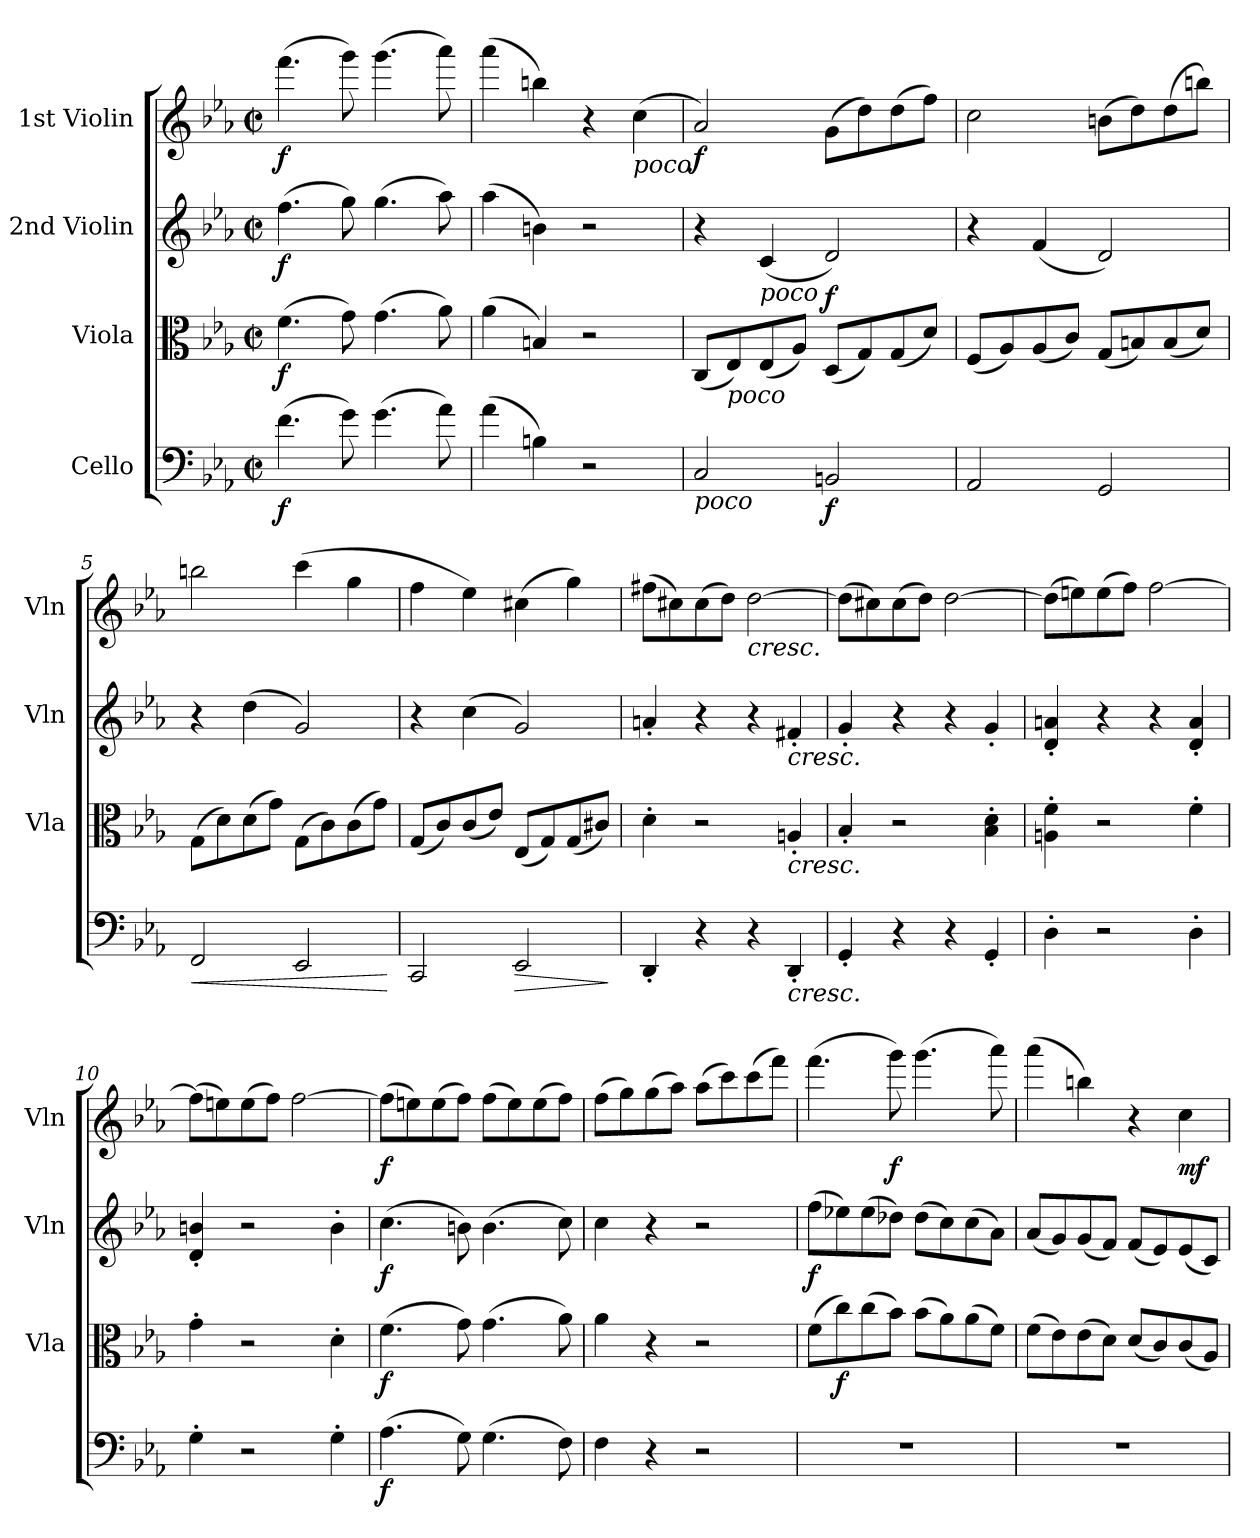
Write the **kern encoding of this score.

**kern	**dynam	**kern	**dynam	**kern	**dynam	**kern	**dynam
*part4	*part4	*part3	*part3	*part2	*part2	*part1	*part1
*staff4	*staff4	*staff3	*staff3	*staff2	*staff2	*staff1	*staff1
*I"Cello	*	*I"Viola	*	*I"2nd Violin	*	*I"1st Violin	*
*	*	*I'Vla	*	*I'Vln	*	*I'Vln	*
*clefF4	*	*clefC3	*	*clefG2	*	*clefG2	*
*k[b-e-a-]	*	*k[b-e-a-]	*	*k[b-e-a-]	*	*k[b-e-a-]	*
*c:	*	*c:	*	*c:	*	*c:	*
*M2/2	*	*M2/2	*	*M2/2	*	*M2/2	*
*met(c|)	*	*met(c|)	*	*met(c|)	*	*met(c|)	*
=1	=1	=1	=1	=1	=1	=1	=1
!	!LO:DY:b	!	!LO:DY:b	!	!LO:DY:b	!	!LO:DY:b
(4.f\	f	(4.f\	f	(4.ff\	f	(4.fff\	f
8g\)	.	8g\)	.	8gg\)	.	8ggg\)	.
(4.g\	.	(4.g\	.	(4.gg\	.	(4.ggg\	.
8a-\)	.	8a-\)	.	8aa-\)	.	8aaa-\)	.
=2	=2	=2	=2	=2	=2	=2	=2
(4a-\	.	(4a-\	.	(4aa-\	.	(4aaa-\	.
4Bn\)	.	4Bn/)	.	4bn\)	.	4bbn\)	.
2r	.	2r	.	2r	.	4r	.
!	!	!	!	!	!	!LO:TX:b:i:t=poco	!
.	.	.	.	.	.	(4cc\	.
=3	=3	=3	=3	=3	=3	=3	=3
!LO:TX:b:i:t=poco	!	!	!	!	!	!	!
!	!	!	!	!	!	!	!LO:DY:b
2C/	.	(8C/L	.	4r	.	2a-/)	f
!	!	!LO:TX:b:i:t=poco	!	!	!	!	!
.	.	8E-/)	.	.	.	.	.
!	!	!	!	!LO:TX:b:i:t=poco	!	!	!
.	.	(8E-/	.	(4c/	.	.	.
.	.	8A-/J)	.	.	.	.	.
!	!LO:DY:b	!	!LO:DY:a	!	!	!	!
2BBn/	f	(8D/L	f	2d/)	.	(8g\L	.
.	.	8G/)	.	.	.	8dd\)	.
.	.	(8G/	.	.	.	(8dd\	.
.	.	8d/J)	.	.	.	8ff\J)	.
=4	=4	=4	=4	=4	=4	=4	=4
2AA-/	.	(8F/L	.	4r	.	2cc\	.
.	.	8A-/)	.	.	.	.	.
.	.	(8A-/	.	(4f/	.	.	.
.	.	8c/J)	.	.	.	.	.
2GG/	.	(8G/L	.	2d/)	.	(8bn\L	.
.	.	8Bn/)	.	.	.	8dd\)	.
.	.	(8B/	.	.	.	(8dd\	.
.	.	8d/J)	.	.	.	8bbn\J)	.
=5	=5	=5	=5	=5	=5	=5	=5
!	!LO:HP:b	!	!	!	!	!	!
2FF/	<	(8G\L	.	4r	.	2bbn\	.
.	.	8d\)	.	.	.	.	.
.	.	(8d\	.	(4dd\	.	.	.
.	.	8g\J)	.	.	.	.	.
2EE-/	.	(8G\L	.	2g/)	.	(4ccc\	.
.	.	8c\)	.	.	.	.	.
.	.	(8c\	.	.	.	4gg\	.
.	.	8g\J)	.	.	.	.	.
.	[	.	.	.	.	.	.
=6	=6	=6	=6	=6	=6	=6	=6
2CC/	.	(8G/L	.	4r	.	4ff\	.
.	.	8c/)	.	.	.	.	.
.	.	(8c/	.	(4cc\	.	4ee-\)	.
.	.	8e-/J)	.	.	.	.	.
!	!LO:HP:b	!	!	!	!	!	!
2EE-/	>	(8E-/L	.	2g/)	.	(4cc#X\	.
.	.	8G/)	.	.	.	.	.
.	.	(8G/	.	.	.	4gg\)	.
.	.	8c#X/J)	.	.	.	.	.
.	]	.	.	.	.	.	.
=7	=7	=7	=7	=7	=7	=7	=7
4DD'/	.	4d'\	.	4an'/	.	(8ff#X\L	.
.	.	.	.	.	.	8cc#X\)	.
4r	.	2r	.	4r	.	(8cc#\	.
.	.	.	.	.	.	8dd\J)	.
!	!	!	!	!	!	!LO:TX:b:i:t=cresc.	!
4r	.	.	.	4r	.	[2dd\	.
!	!	!	!	!LO:TX:b:i:t=cresc.	!	!	!
!	!	!LO:TX:b:i:t=cresc.	!	!	!	!	!
!LO:TX:b:i:t=cresc.	!	!	!	!	!	!	!
4DD'/	.	4An'/	.	4f#X'/	.	.	.
=8	=8	=8	=8	=8	=8	=8	=8
4GG'/	.	4B-'/	.	4g'/	.	(8dd\L]	.
.	.	.	.	.	.	8cc#X\)	.
4r	.	2r	.	4r	.	(8cc#\	.
.	.	.	.	.	.	8dd\J)	.
4r	.	.	.	4r	.	[2dd\	.
4GG'/	.	4B-'\ 4d'\	.	4g'/	.	.	.
=9	=9	=9	=9	=9	=9	=9	=9
4D'\	.	4An'\ 4f'\	.	4d'/ 4an'/	.	(8dd\L]	.
.	.	.	.	.	.	8een\)	.
2r	.	2r	.	4r	.	(8ee\	.
.	.	.	.	.	.	8ff\J)	.
.	.	.	.	4r	.	[2ff\	.
4D'\	.	4f'\	.	4d'/ 4a'/	.	.	.
=10	=10	=10	=10	=10	=10	=10	=10
4G'\	.	4g'\	.	4d'/ 4bn'/	.	(8ff\L]	.
.	.	.	.	.	.	8een\)	.
2r	.	2r	.	2r	.	(8ee\	.
.	.	.	.	.	.	8ff\J)	.
.	.	.	.	.	.	[2ff\	.
4G'\	.	4d'\	.	4b'\	.	.	.
=11	=11	=11	=11	=11	=11	=11	=11
!	!LO:DY:b	!	!LO:DY:b	!	!LO:DY:b	!	!LO:DY:b
(4.A-\	f	(4.f\	f	(4.cc\	f	(8ff\L]	f
.	.	.	.	.	.	8een\)	.
.	.	.	.	.	.	(8ee\	.
8G\)	.	8g\)	.	8bn\)	.	8ff\J)	.
(4.G\	.	(4.g\	.	(4.b\	.	(8ff\L	.
.	.	.	.	.	.	8ee\)	.
.	.	.	.	.	.	(8ee\	.
8F\)	.	8a-\)	.	8cc\)	.	8ff\J)	.
=12	=12	=12	=12	=12	=12	=12	=12
4F\	.	4a-\	.	4cc\	.	(8ff\L	.
.	.	.	.	.	.	8gg\)	.
4r	.	4r	.	4r	.	(8gg\	.
.	.	.	.	.	.	8aa-\J)	.
2r	.	2r	.	2r	.	(8aa-\L	.
.	.	.	.	.	.	8ccc\)	.
.	.	.	.	.	.	(8ccc\	.
.	.	.	.	.	.	8fff\J)	.
=13	=13	=13	=13	=13	=13	=13	=13
!	!	!	!	!	!LO:DY:b	!	!
1r	.	(8f\L	.	(8ff\L	f	(4.fff\	.
!	!	!	!LO:DY:b	!	!	!	!
.	.	8cc\)	f	8ee-X\)	.	.	.
.	.	(8cc\	.	(8ee-\	.	.	.
!	!	!	!	!	!	!	!LO:DY:b
.	.	8b-\J)	.	8dd-X\J)	.	8ggg\)	f
.	.	(8b-\L	.	(8dd-\L	.	(4.ggg\	.
.	.	8a-\)	.	8cc\)	.	.	.
.	.	(8a-\	.	(8cc\	.	.	.
.	.	8f\J)	.	8a-\J)	.	8aaa-\)	.
=14	=14	=14	=14	=14	=14	=14	=14
1r	.	(8f\L	.	(8a-/L	.	(4aaa-\	.
.	.	8e-\)	.	8g/)	.	.	.
.	.	(8e-\	.	(8g/	.	4bbn\)	.
.	.	8d\J)	.	8f/J)	.	.	.
.	.	(8d/L	.	(8f/L	.	4r	.
.	.	8c/)	.	8e-/)	.	.	.
!	!	!	!	!	!	!	!LO:DY:b
.	.	(8c/	.	(8e-/	.	4cc\	mf
.	.	8A-/J)	.	8c/J)	.	.	.
=	=	=	=	=	=	=	=
*-	*-	*-	*-	*-	*-	*-	*-
